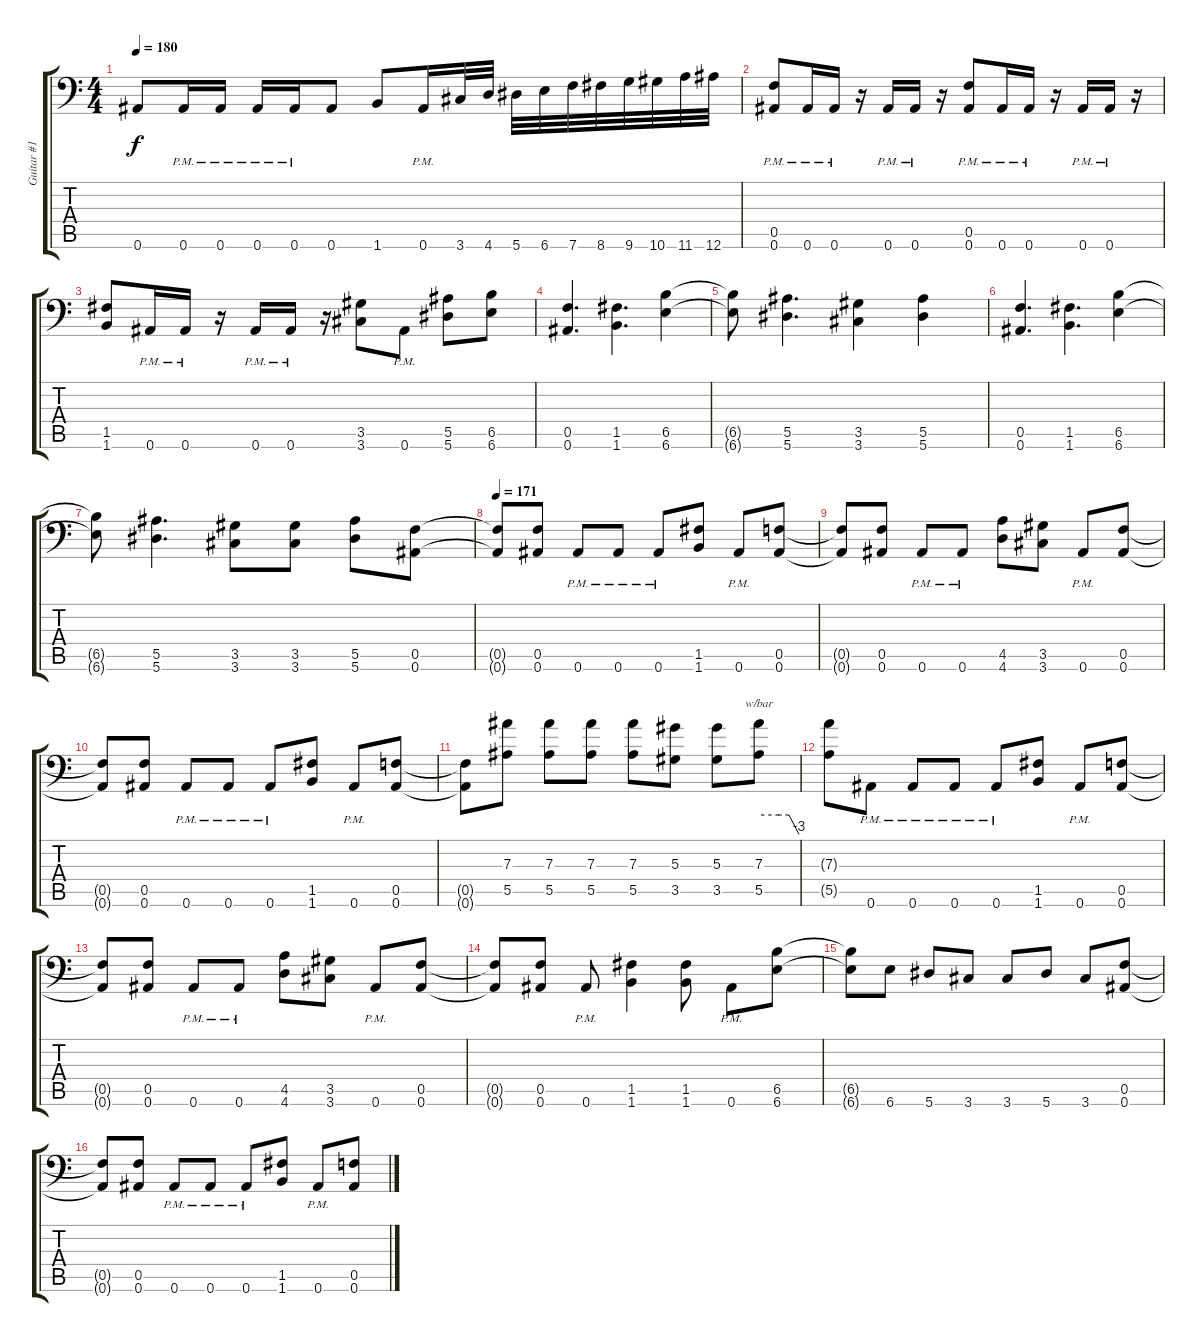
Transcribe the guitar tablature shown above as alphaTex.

\track ("Guitar #1" "Guitar #1") {instrument distortionguitar}
\staff {score tabs}
\tuning (C4 G3 Eb3 Bb2 F2 Bb1) {hide}
\ts (4 4)
\tempo 180
\clef f4
\ks c
0.6.8{dy f} 0.6{pm}.16 0.6{pm}.16 0.6{pm}.16 0.6{pm}.16 0.6.8 1.6.8 0.6{pm}.16 3.6.32 4.6.32 5.6.32 6.6.32 7.6.32 8.6.32 9.6.32 10.6.32 11.6.32 12.6.32 |
(0.5{pm} 0.6{pm}).8 0.6{pm}.16 0.6{pm}.16 r.16 0.6{pm}.16 0.6{pm}.16 r.16 (0.5{pm} 0.6{pm}).8 0.6{pm}.16 0.6{pm}.16 r.16 0.6{pm}.16 0.6{pm}.16 r.16 |
(1.5 1.6).8 0.6{pm}.16 0.6{pm}.16 r.16 0.6{pm}.16 0.6{pm}.16 r.16 (3.5 3.6).8 0.6{pm}.8 (5.5 5.6).8 (6.5 6.6).8 |
(0.5 0.6).4{d} (1.5 1.6).4{d} (6.5 6.6).4 |
(6.5{t} 6.6{t}).8 (5.5 5.6).4{d} (3.5 3.6).4 (5.5 5.6).4 |
(0.5 0.6).4{d} (1.5 1.6).4{d} (6.5 6.6).4 |
(6.5{t} 6.6{t}).8 (5.5 5.6).4{d} (3.5 3.6).8 (3.5 3.6).8 (5.5 5.6).8 (0.5 0.6).8 |
\tempo 171
(0.5{t} 0.6{t}).8 (0.5 0.6).8 0.6{pm}.8 0.6{pm}.8 0.6{pm}.8 (1.5 1.6).8 0.6{pm}.8 (0.5 0.6).8 |
(0.5{t} 0.6{t}).8 (0.5 0.6).8 0.6{pm}.8 0.6{pm}.8 (4.5 4.6).8 (3.5 3.6).8 0.6{pm}.8 (0.5 0.6).8 |
(0.5{t} 0.6{t}).8 (0.5 0.6).8 0.6{pm}.8 0.6{pm}.8 0.6{pm}.8 (1.5 1.6).8 0.6{pm}.8 (0.5 0.6).8 |
(0.5{t} 0.6{t}).8 (7.3 5.5).8 (7.3 5.5).8 (7.3 5.5).8 (7.3 5.5).8 (5.3 3.5).8 (5.3 3.5).8 (7.3 5.5).8{tbe (custom default 0 0 30 0 45 0 60 -12)} |
(7.3{t} 5.5{t}).8 0.6{pm}.8 0.6{pm}.8 0.6{pm}.8 0.6{pm}.8 (1.5 1.6).8 0.6{pm}.8 (0.5 0.6).8 |
(0.5{t} 0.6{t}).8 (0.5 0.6).8 0.6{pm}.8 0.6{pm}.8 (4.5 4.6).8 (3.5 3.6).8 0.6{pm}.8 (0.5 0.6).8 |
(0.5{t} 0.6{t}).8 (0.5 0.6).8 0.6{pm}.8 (1.5 1.6).4 (1.5 1.6).8 0.6{pm}.8 (6.5 6.6).8 |
(6.5{t} 6.6{t}).8 6.6.8 5.6.8 3.6.8 3.6.8 5.6.8 3.6.8 (0.5 0.6).8 |
(0.5{t} 0.6{t}).8 (0.5 0.6).8 0.6{pm}.8 0.6{pm}.8 0.6{pm}.8 (1.5 1.6).8 0.6{pm}.8 (0.5 0.6).8
